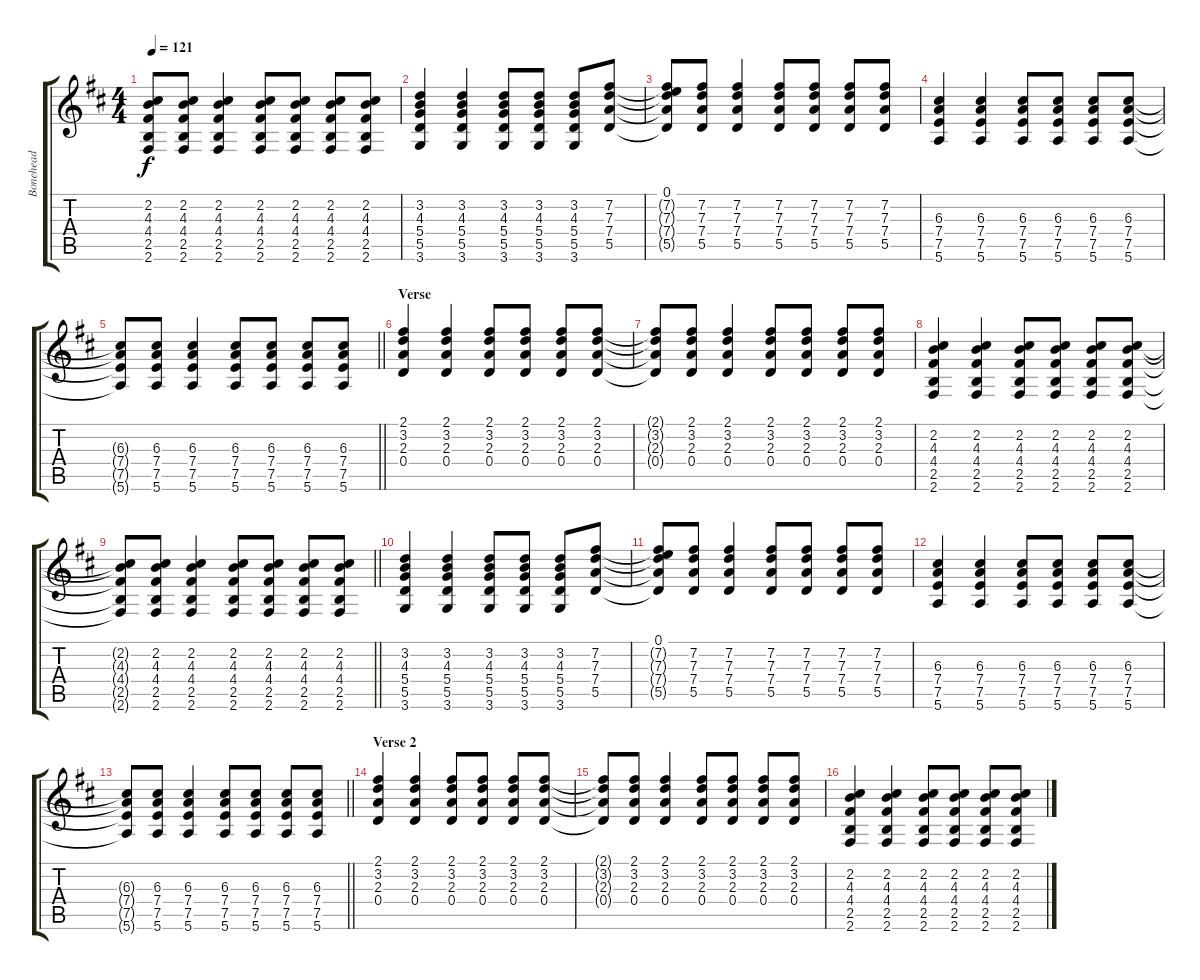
\track ("Bonehead" "Bonehead") {instrument overdrivenguitar}
\staff {score tabs}
\tuning (E4 B3 G3 D3 A2 E2) {hide}
\ts (4 4)
\tempo 121
\clef g2
\ks d
(2.2{t} 4.3{t} 4.4{t} 2.5{t} 2.6{t}).8{dy f} (2.2 4.3 4.4 2.5 2.6).8 (2.2 4.3 4.4 2.5 2.6).4 (2.2 4.3 4.4 2.5 2.6).8 (2.2 4.3 4.4 2.5 2.6).8 (2.2 4.3 4.4 2.5 2.6).8 (2.2 4.3 4.4 2.5 2.6).8 |
(3.2 4.3 5.4 5.5 3.6).4 (3.2 4.3 5.4 5.5 3.6).4 (3.2 4.3 5.4 5.5 3.6).8 (3.2 4.3 5.4 5.5 3.6).8 (3.2 4.3 5.4 5.5 3.6).8 (7.2 7.3 7.4 5.5).8 |
(0.1 7.2{t} 7.3{t} 7.4{t} 5.5{t}).8 (7.2 7.3 7.4 5.5).8 (7.2 7.3 7.4 5.5).4 (7.2 7.3 7.4 5.5).8 (7.2 7.3 7.4 5.5).8 (7.2 7.3 7.4 5.5).8 (7.2 7.3 7.4 5.5).8 |
(6.3 7.4 7.5 5.6).4 (6.3 7.4 7.5 5.6).4 (6.3 7.4 7.5 5.6).8 (6.3 7.4 7.5 5.6).8 (6.3 7.4 7.5 5.6).8 (6.3 7.4 7.5 5.6).8 |
\barLineRight lightlight
(6.3{t} 7.4{t} 7.5{t} 5.6{t}).8 (6.3 7.4 7.5 5.6).8 (6.3 7.4 7.5 5.6).4 (6.3 7.4 7.5 5.6).8 (6.3 7.4 7.5 5.6).8 (6.3 7.4 7.5 5.6).8 (6.3 7.4 7.5 5.6).8 |
\section ("" "Verse")
(2.1 3.2 2.3 0.4).4 (2.1 3.2 2.3 0.4).4 (2.1 3.2 2.3 0.4).8 (2.1 3.2 2.3 0.4).8 (2.1 3.2 2.3 0.4).8 (2.1 3.2 2.3 0.4).8 |
(2.1{t} 3.2{t} 2.3{t} 0.4{t}).8 (2.1 3.2 2.3 0.4).8 (2.1 3.2 2.3 0.4).4 (2.1 3.2 2.3 0.4).8 (2.1 3.2 2.3 0.4).8 (2.1 3.2 2.3 0.4).8 (2.1 3.2 2.3 0.4).8 |
(2.2 4.3 4.4 2.5 2.6).4 (2.2 4.3 4.4 2.5 2.6).4 (2.2 4.3 4.4 2.5 2.6).8 (2.2 4.3 4.4 2.5 2.6).8 (2.2 4.3 4.4 2.5 2.6).8 (2.2 4.3 4.4 2.5 2.6).8 |
\barLineRight lightlight
(2.2{t} 4.3{t} 4.4{t} 2.5{t} 2.6{t}).8 (2.2 4.3 4.4 2.5 2.6).8 (2.2 4.3 4.4 2.5 2.6).4 (2.2 4.3 4.4 2.5 2.6).8 (2.2 4.3 4.4 2.5 2.6).8 (2.2 4.3 4.4 2.5 2.6).8 (2.2 4.3 4.4 2.5 2.6).8 |
(3.2 4.3 5.4 5.5 3.6).4 (3.2 4.3 5.4 5.5 3.6).4 (3.2 4.3 5.4 5.5 3.6).8 (3.2 4.3 5.4 5.5 3.6).8 (3.2 4.3 5.4 5.5 3.6).8 (7.2 7.3 7.4 5.5).8 |
(0.1 7.2{t} 7.3{t} 7.4{t} 5.5{t}).8 (7.2 7.3 7.4 5.5).8 (7.2 7.3 7.4 5.5).4 (7.2 7.3 7.4 5.5).8 (7.2 7.3 7.4 5.5).8 (7.2 7.3 7.4 5.5).8 (7.2 7.3 7.4 5.5).8 |
(6.3 7.4 7.5 5.6).4 (6.3 7.4 7.5 5.6).4 (6.3 7.4 7.5 5.6).8 (6.3 7.4 7.5 5.6).8 (6.3 7.4 7.5 5.6).8 (6.3 7.4 7.5 5.6).8 |
\barLineRight lightlight
(6.3{t} 7.4{t} 7.5{t} 5.6{t}).8 (6.3 7.4 7.5 5.6).8 (6.3 7.4 7.5 5.6).4 (6.3 7.4 7.5 5.6).8 (6.3 7.4 7.5 5.6).8 (6.3 7.4 7.5 5.6).8 (6.3 7.4 7.5 5.6).8 |
\section ("" "Verse 2")
(2.1 3.2 2.3 0.4).4 (2.1 3.2 2.3 0.4).4 (2.1 3.2 2.3 0.4).8 (2.1 3.2 2.3 0.4).8 (2.1 3.2 2.3 0.4).8 (2.1 3.2 2.3 0.4).8 |
(2.1{t} 3.2{t} 2.3{t} 0.4{t}).8 (2.1 3.2 2.3 0.4).8 (2.1 3.2 2.3 0.4).4 (2.1 3.2 2.3 0.4).8 (2.1 3.2 2.3 0.4).8 (2.1 3.2 2.3 0.4).8 (2.1 3.2 2.3 0.4).8 |
(2.2 4.3 4.4 2.5 2.6).4 (2.2 4.3 4.4 2.5 2.6).4 (2.2 4.3 4.4 2.5 2.6).8 (2.2 4.3 4.4 2.5 2.6).8 (2.2 4.3 4.4 2.5 2.6).8 (2.2 4.3 4.4 2.5 2.6).8
